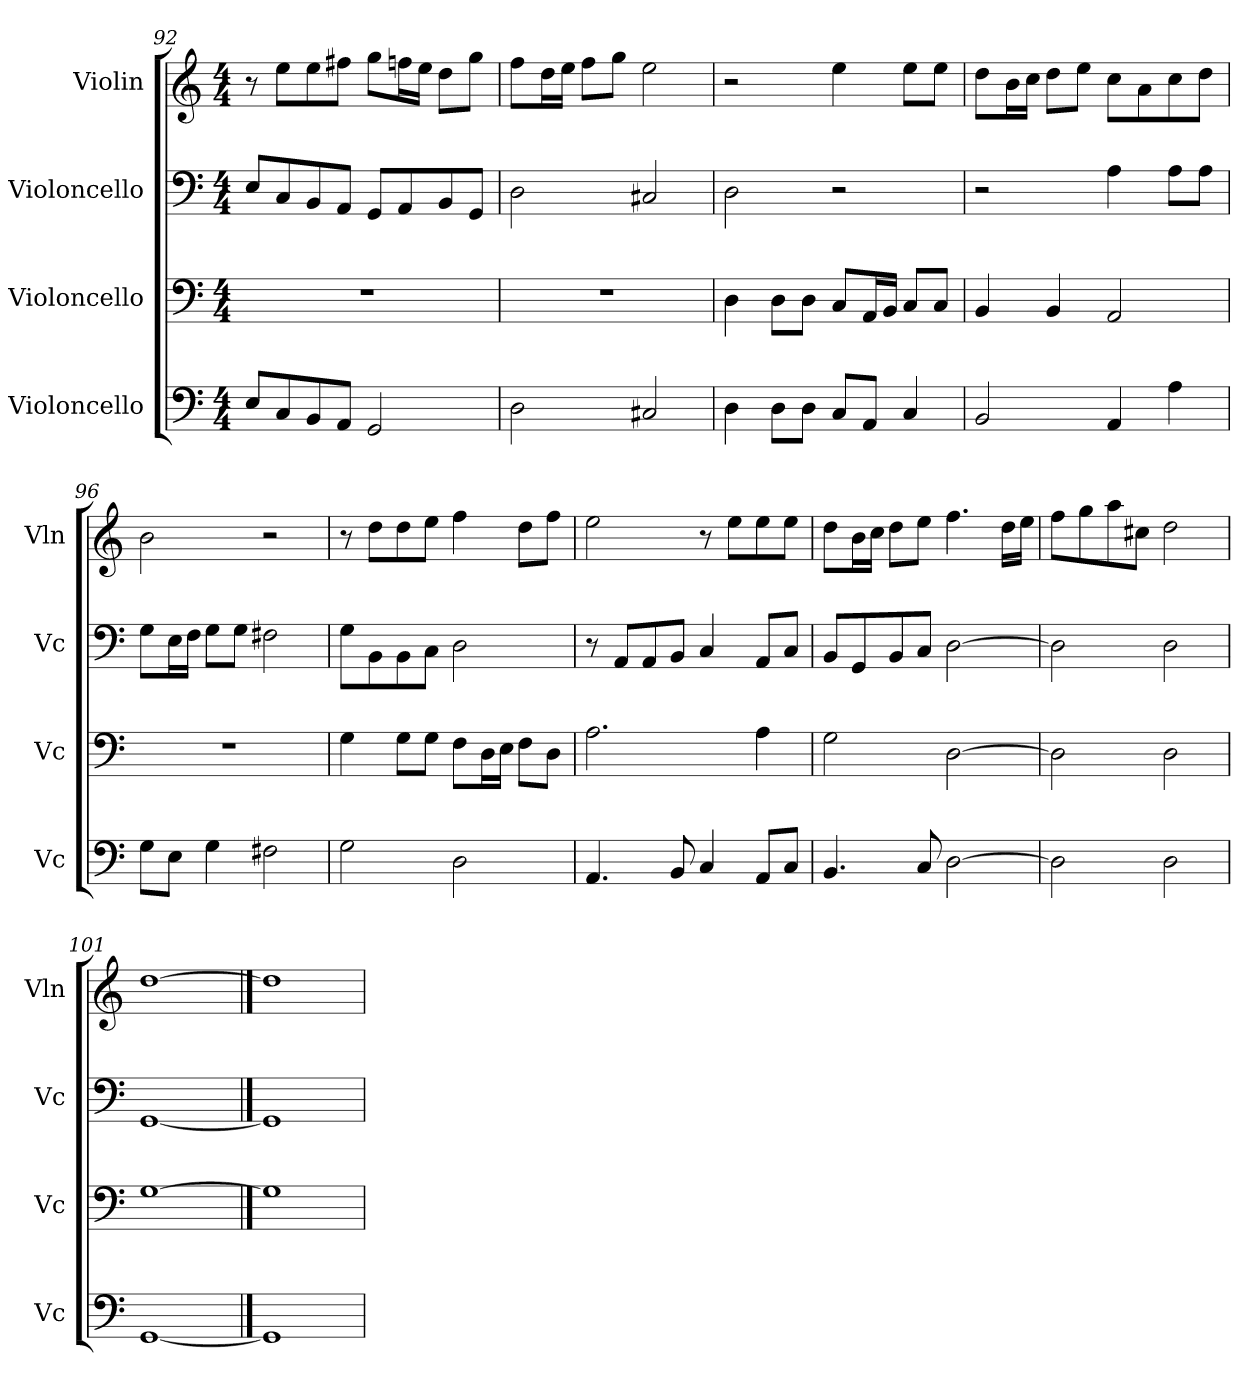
**kern	**kern	**kern	**kern
*part4	*part3	*part2	*part1
*staff4	*staff3	*staff2	*staff1
*I"Violoncello	*I"Violoncello	*I"Violoncello	*I"Violin
*I'Vc	*I'Vc	*I'Vc	*I'Vln
*clefF4	*clefF4	*clefF4	*clefG2
*k[]	*k[]	*k[]	*k[]
*M4/4	*M4/4	*M4/4	*M4/4
=92	=92	=92	=92
8E/L	1r	8E/L	8r
8C/	.	8C/	8ee\L
8BB/	.	8BB/	8ee\
8AA/J	.	8AA/J	8ff#X\J
2GG/	.	8GG/L	8gg\L
.	.	8AA/	16ffn\L
.	.	.	16ee\JJ
.	.	8BB/	8dd\L
.	.	8GG/J	8gg\J
=93	=93	=93	=93
2D\	1r	2D\	8ff\L
.	.	.	16dd\L
.	.	.	16ee\JJ
.	.	.	8ff\L
.	.	.	8gg\J
2C#X/	.	2C#X/	2ee\
=94	=94	=94	=94
4D\	4D\	2D\	2r
8D\L	8D\L	.	.
8D\J	8D\J	.	.
8C/L	8C/L	2r	4ee\
8AA/J	16AA/L	.	.
.	16BB/JJ	.	.
4C/	8C/L	.	8ee\L
.	8C/J	.	8ee\J
=95	=95	=95	=95
2BB/	4BB/	2r	8dd\L
.	.	.	16b\L
.	.	.	16cc\JJ
.	4BB/	.	8dd\L
.	.	.	8ee\J
4AA/	2AA/	4A\	8cc\L
.	.	.	8a\
4A\	.	8A\L	8cc\
.	.	8A\J	8dd\J
=96	=96	=96	=96
8G\L	1r	8G\L	2b\
8E\J	.	16E\L	.
.	.	16F\JJ	.
4G\	.	8G\L	.
.	.	8G\J	.
2F#X\	.	2F#X\	2r
=97	=97	=97	=97
2G\	4G\	8G\L	8r
.	.	8BB\	8dd\L
.	8G\L	8BB\	8dd\
.	8G\J	8C\J	8ee\J
2D\	8F\L	2D\	4ff\
.	16D\L	.	.
.	16E\JJ	.	.
.	8F\L	.	8dd\L
.	8D\J	.	8ff\J
=98	=98	=98	=98
4.AA/	2.A\	8r	2ee\
.	.	8AA/L	.
.	.	8AA/	.
8BB/	.	8BB/J	.
4C/	.	4C/	8r
.	.	.	8ee\L
8AA/L	4A\	8AA/L	8ee\
8C/J	.	8C/J	8ee\J
=99	=99	=99	=99
4.BB/	2G\	8BB/L	8dd\L
.	.	8GG/	16b\L
.	.	.	16cc\JJ
.	.	8BB/	8dd\L
8C/	.	8C/J	8ee\J
[2D\	[2D\	[2D\	4.ff\
.	.	.	16dd\LL
.	.	.	16ee\JJ
=100	=100	=100	=100
2D\]	2D\]	2D\]	8ff\L
.	.	.	8gg\
.	.	.	8aa\
.	.	.	8cc#X\J
2D\	2D\	2D\	2dd\
=101	=101	=101	=101
[1GG	[1G	[1GG	[1dd
==102	==102	==102	==102
1GG]	1G]	1GG]	1dd]
=	=	=	=
*-	*-	*-	*-
